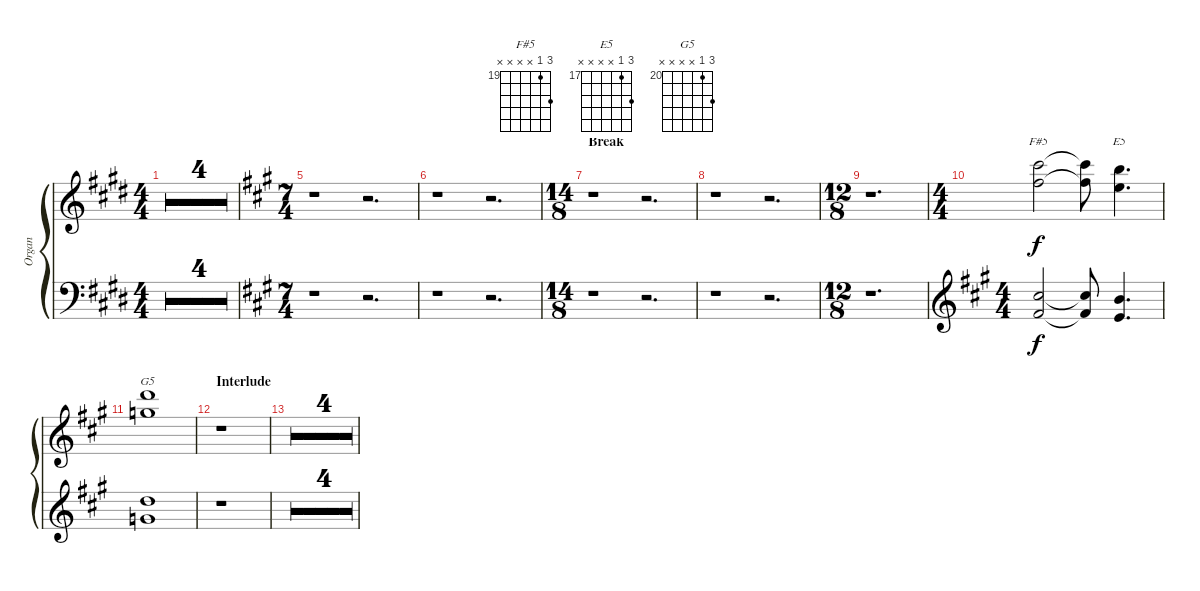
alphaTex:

\defaultSystemsLayout 4
\bracketExtendMode groupsimilarinstruments
\otherSystemsTrackNameOrientation horizontal
\track ("Organ" "Organ") {multiBarRest instrument drawbarorgan}
\staff {score}
\tuning (E4 B3 G3 D3 A2 E2)
\chord ("F#5" 21 19 x x x x) {firstfret 19 showfingering false}
\chord ("E5" 19 17 x x x x) {firstfret 17 showfingering false}
\chord ("G5" 22 20 x x x x) {firstfret 20 showfingering false}
\ts (4 4)
\tempo 146
\clef g2
\ks e
r.1{dy f} |
r.1 |
r.1 |
\barLineRight lightlight
r.1 |
\ts (7 4)
\beaming (8 2 2 2 2 2 2 2)
\ks a
r.1 r.2{d} |
r.1 r.2{d} |
\ts (14 8)
\beaming (8 3 3 4 4)
\section ("" "Break")
r.1 r.2{d} |
r.1 r.2{d} |
\ts (12 8)
\beaming (8 3 3 4 4)
r.1{d} |
\ts (4 4)
\beaming (8 2 2 2 2)
(19.2{acc #} 21.1{acc #}).2{ch "F#5"} (19.2{t acc #} 21.1{t acc #}).8 (17.2{acc forcenatural} 19.1{acc forcenatural}).4{d ch "E5"} |
(20.2{acc forcenatural} 22.1{acc forcenatural}).1{ch "G5"} |
\section ("" "Interlude")
r.1 |
r.1 |
r.1 |
r.1 |
r.1
\staff {score}
\tuning (E4 B3 G3 D3 A2 E2)
\clef f4
\ottava regular
\simile none
\ks e
r.1{dy f} |
r.1 |
r.1 |
\barLineRight lightlight
r.1 |
\ks a
r.1 r.2{d} |
r.1 r.2{d} |
r.1 r.2{d} |
r.1 r.2{d} |
r.1{d} |
\clef g2
(9.1{acc #} 7.2{acc #}).2 (9.1{t acc #} 7.2{t acc #}).8 (7.1{acc forcenatural} 5.2{acc forcenatural}).4{d} |
(10.1{acc forcenatural} 8.2{acc forcenatural}).1 |
r.1 |
r.1 |
r.1 |
r.1 |
r.1
